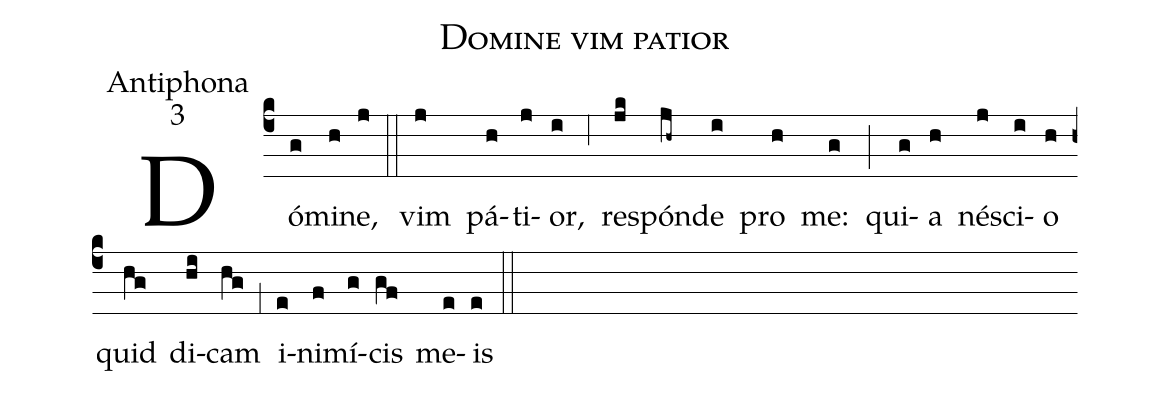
name:Domine vim patior;
office-part:Antiphona;
mode:3;
%%
(c4) Dó(g)mi(h)ne,(j) (::) vim(j) pá(h)ti(j)or,(i) (;6) re(jk)spón(jh~)de(i) pro(h) me:(g) (;) qui(g)a(h) né(j)sci(i)o(h) quid(hg) di(hi)cam(hg) (;1) i(e)ni(f)mí(g)cis(gf) me(e)is(e) (::)
